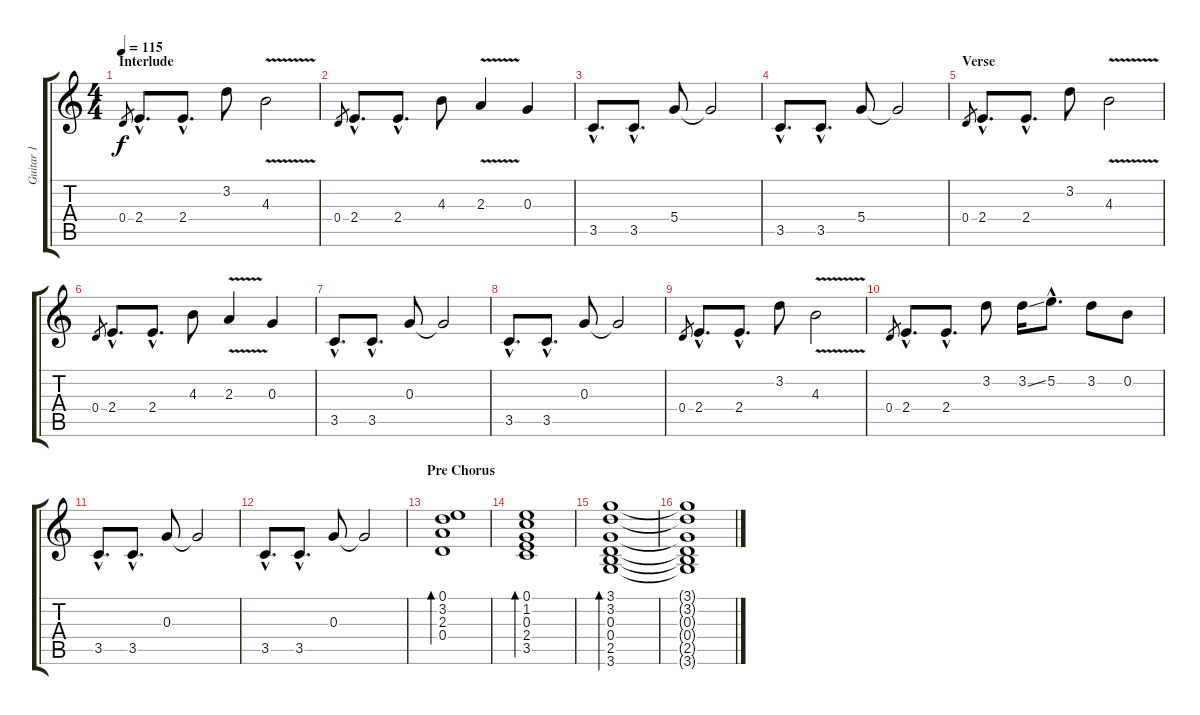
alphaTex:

\track ("Guitar 1" "Guitar 1") {instrument electricguitarjazz}
\staff {score tabs}
\tuning (E4 B3 G3 D3 A2 E2) {hide}
\ts (4 4)
\section ("" "Interlude")
\tempo 115
\clef g2
\ks c
0.4.8{gr dy f} 2.4{hac}.8{d} 2.4{hac}.8{d} 3.2.8 4.3{v}.2 |
0.4.8{gr} 2.4{hac}.8{d} 2.4{hac}.8{d} 4.3.8 2.3{v}.4 0.3.4 |
3.5{hac}.8{d} 3.5{hac}.8{d} 5.4.8 5.4{t}.2 |
3.5{hac}.8{d} 3.5{hac}.8{d} 5.4.8 5.4{t}.2 |
\section ("" "Verse")
0.4.8{gr} 2.4{hac}.8{d} 2.4{hac}.8{d} 3.2.8 4.3{v}.2 |
0.4.8{gr} 2.4{hac}.8{d} 2.4{hac}.8{d} 4.3.8 2.3{v}.4 0.3.4 |
3.5{hac}.8{d} 3.5{hac}.8{d} 0.3.8 0.3{t}.2 |
3.5{hac}.8{d} 3.5{hac}.8{d} 0.3.8 0.3{t}.2 |
0.4.8{gr} 2.4{hac}.8{d} 2.4{hac}.8{d} 3.2.8 4.3{v}.2 |
0.4.8{gr} 2.4{hac}.8{d} 2.4{hac}.8{d} 3.2.8 3.2{ss}.16 5.2{hac}.8{d} 3.2.8 0.2.8 |
3.5{hac}.8{d} 3.5{hac}.8{d} 0.3.8 0.3{t}.2 |
3.5{hac}.8{d} 3.5{hac}.8{d} 0.3.8 0.3{t}.2 |
\section ("" "Pre Chorus")
(0.1 3.2 2.3 0.4).1{bd 120} |
(0.1 1.2 0.3 2.4 3.5).1{bd 120} |
(3.1 3.2 0.3 0.4 2.5 3.6).1{bd 120} |
(3.1{t} 3.2{t} 0.3{t} 0.4{t} 2.5{t} 3.6{t}).1
